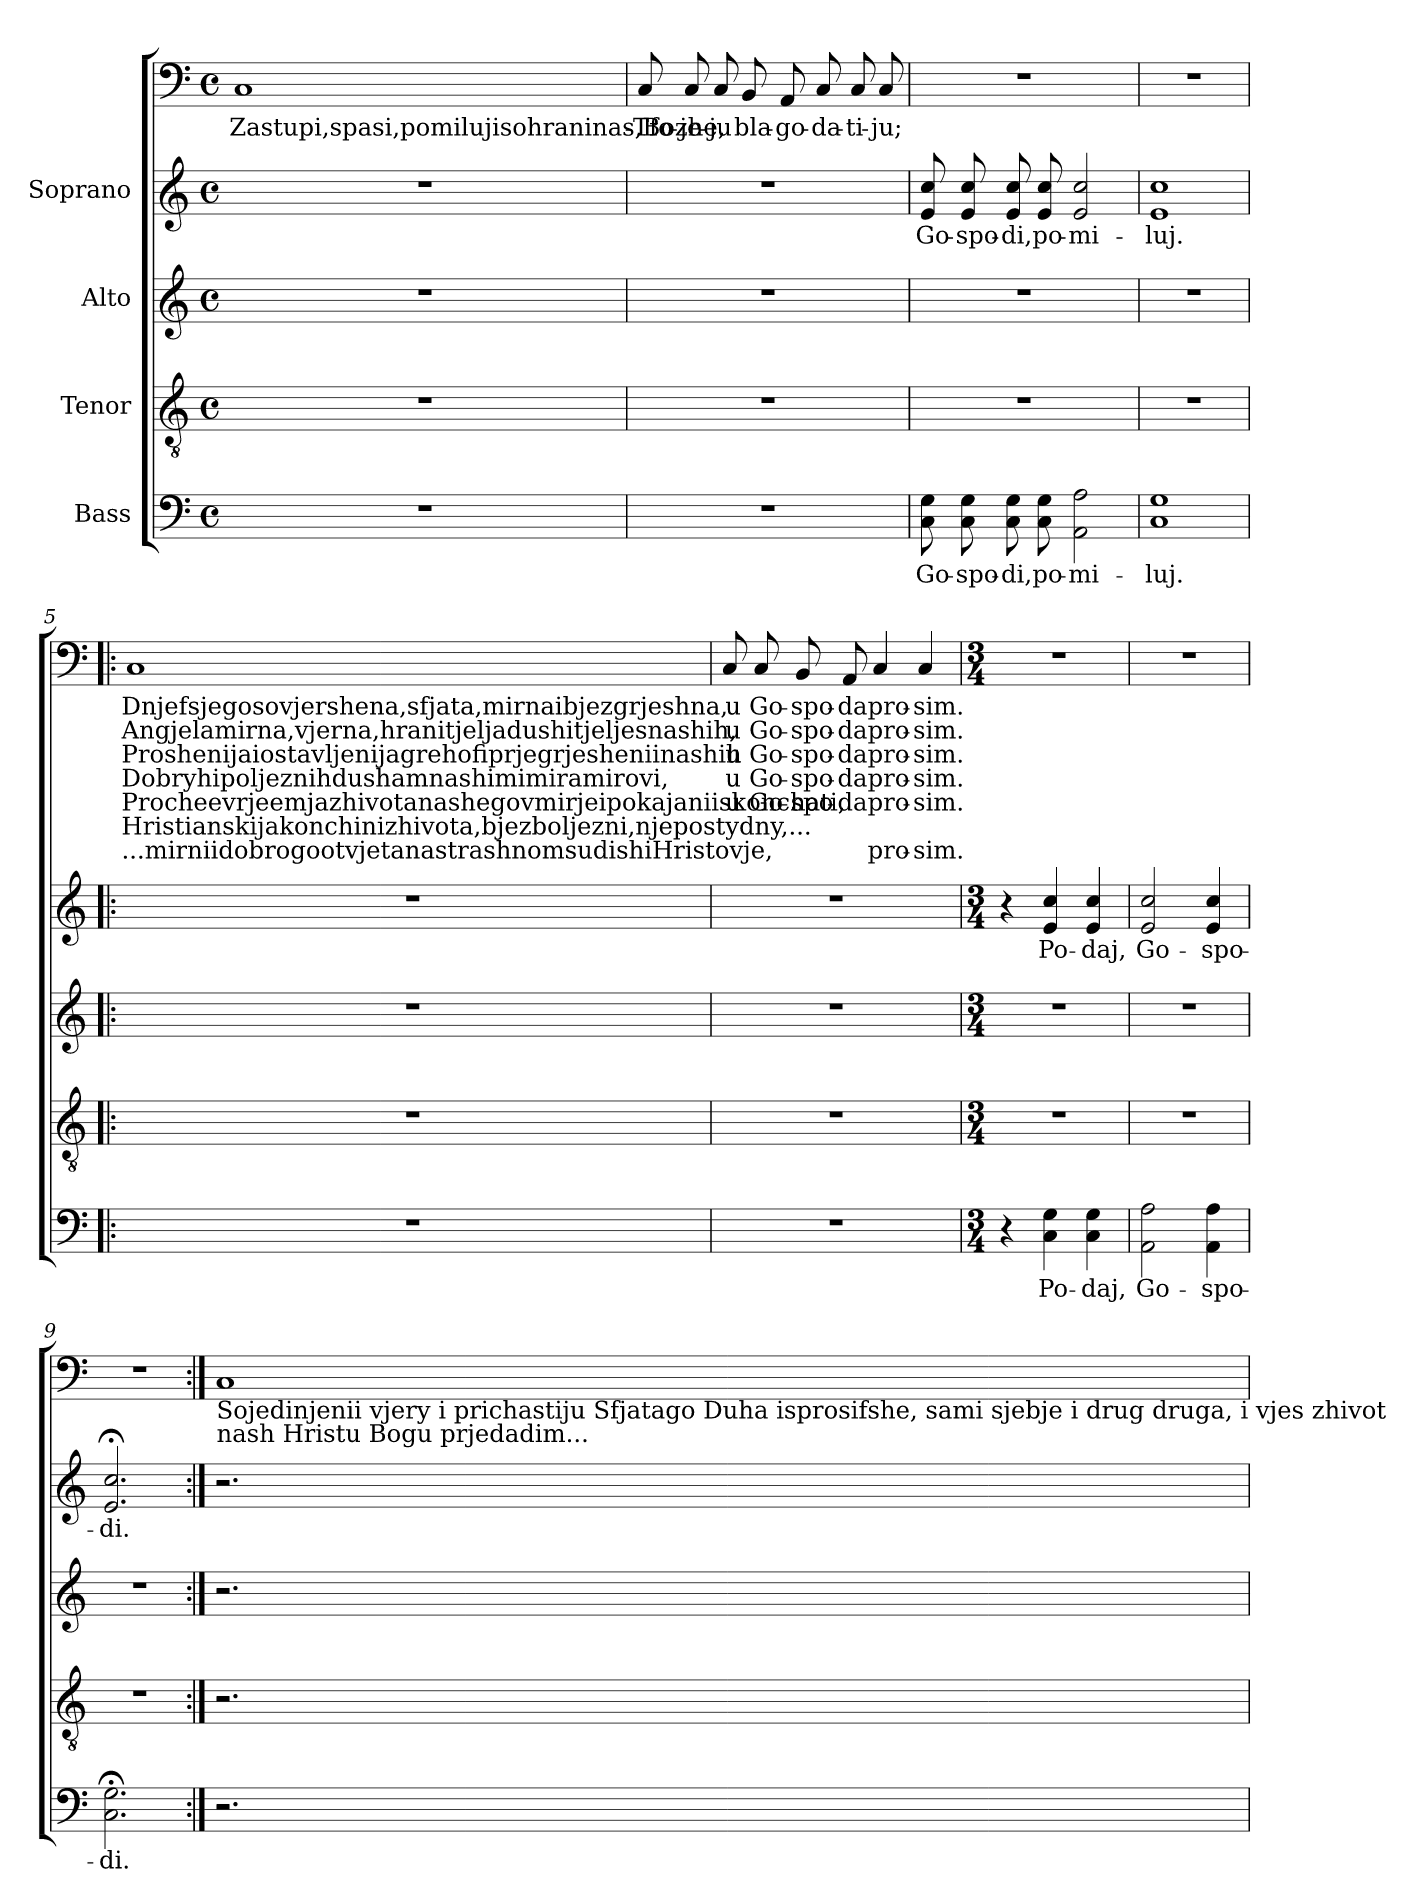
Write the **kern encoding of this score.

**kern	**text	**kern	**kern	**kern	**text	**kern	**text	**text	**text	**text	**text	**text	**text
*part5	*part5	*part4	*part3	*part2	*part2	*part1	*part1	*part1	*part1	*part1	*part1	*part1	*part1
*staff5	*staff5	*staff4	*staff3	*staff2	*staff2	*staff1	*staff1	*staff1	*staff1	*staff1	*staff1	*staff1	*staff1
*I"Bass	*	*I"Tenor	*I"Alto	*I"Soprano	*	*	*	*	*	*	*	*	*
*clefF4	*	*clefGv2	*clefG2	*clefG2	*	*clefF4	*	*	*	*	*	*	*
*k[]	*	*k[]	*k[]	*k[]	*	*k[]	*	*	*	*	*	*	*
*C:	*	*C:	*C:	*C:	*	*C:	*	*	*	*	*	*	*
*M4/4	*	*M4/4	*M4/4	*M4/4	*	*M4/4	*	*	*	*	*	*	*
*met(c)	*	*met(c)	*met(c)	*met(c)	*	*met(c)	*	*	*	*	*	*	*
=1	=1	=1	=1	=1	=1	=1	=1	=1	=1	=1	=1	=1	=1
1r	.	1r	1r	1r	.	1C	Zastupi,spasi,pomilujisohraninas,Bozhe,-	.	.	.	.	.	.
=2	=2	=2	=2	=2	=2	=2	=2	=2	=2	=2	=2	=2	=2
1r	.	1r	1r	1r	.	8C	-Tfo-	.	.	.	.	.	.
.	.	.	.	.	.	8C	-je-	.	.	.	.	.	.
.	.	.	.	.	.	8C	-ju	.	.	.	.	.	.
.	.	.	.	.	.	8BB	bla-	.	.	.	.	.	.
.	.	.	.	.	.	8AA	-go-	.	.	.	.	.	.
.	.	.	.	.	.	8C	-da-	.	.	.	.	.	.
.	.	.	.	.	.	8C	-ti-	.	.	.	.	.	.
.	.	.	.	.	.	8C	-ju;	.	.	.	.	.	.
!!LO:LB:g=z
=3	=3	=3	=3	=3	=3	=3	=3	=3	=3	=3	=3	=3	=3
8C\ 8G\	Go-	1r	1r	8e/ 8cc/	Go-	1r	.	.	.	.	.	.	.
8C\ 8G\	-spo-	.	.	8e/ 8cc/	-spo-	.	.	.	.	.	.	.	.
8C\ 8G\	-di,	.	.	8e/ 8cc/	-di,	.	.	.	.	.	.	.	.
8C\ 8G\	po-	.	.	8e/ 8cc/	po-	.	.	.	.	.	.	.	.
2AA\ 2A\	-mi-	.	.	2e/ 2cc/	-mi-	.	.	.	.	.	.	.	.
=4	=4	=4	=4	=4	=4	=4	=4	=4	=4	=4	=4	=4	=4
1C 1G	-luj.	1r	1r	1e 1cc	-luj.	1r	.	.	.	.	.	.	.
!!LO:LB:g=z
=5!|:	=5!|:	=5!|:	=5!|:	=5!|:	=5!|:	=5!|:	=5!|:	=5!|:	=5!|:	=5!|:	=5!|:	=5!|:	=5!|:
1r	.	1r	1r	1r	.	1C	Dnjefsjegosovjershena,sfjata,mirnaibjezgrjeshna,	Angjelamirna,vjerna,hranitjeljadushitjeljesnashih,	Proshenijaiostavljenijagrehofiprjegrjesheniinashih	Dobryhipoljeznihdushamnashimimiramirovi,	Procheevrjeemjazhivotanashegovmirjeipokajaniiskonchati,	Hristianskijakonchinizhivota,bjezboljezni,njepostydny,...	...mirniidobrogootvjetanastrashnomsudishiHristovje,
=6	=6	=6	=6	=6	=6	=6	=6	=6	=6	=6	=6	=6	=6
1r	.	1r	1r	1r	.	8C	u	u	u	u	u	.	.
.	.	.	.	.	.	8C	Go-	Go-	Go-	Go-	Go-	.	.
.	.	.	.	.	.	8BB	-spo-	-spo-	-spo-	-spo-	-spo-	.	.
.	.	.	.	.	.	8AA	-da	-da	-da	-da	-da	.	.
.	.	.	.	.	.	4C	pro-	pro-	pro-	pro-	pro-	.	pro-
.	.	.	.	.	.	4C	-sim.	-sim.	-sim.	-sim.	-sim.	.	-sim.
!!LO:LB:g=z
=7	=7	=7	=7	=7	=7	=7	=7	=7	=7	=7	=7	=7	=7
*M3/4	*	*M3/4	*M3/4	*M3/4	*	*M3/4	*	*	*	*	*	*	*
4r	.	2.r	2.r	4r	.	2.r	.	.	.	.	.	.	.
4C\ 4G\	Po-	.	.	4e/ 4cc/	Po-	.	.	.	.	.	.	.	.
4C\ 4G\	-daj,	.	.	4e/ 4cc/	-daj,	.	.	.	.	.	.	.	.
=8	=8	=8	=8	=8	=8	=8	=8	=8	=8	=8	=8	=8	=8
2AA\ 2A\	Go-	2.r	2.r	2e/ 2cc/	Go-	2.r	.	.	.	.	.	.	.
4AA\ 4A\	-spo-	.	.	4e/ 4cc/	-spo-	.	.	.	.	.	.	.	.
=9	=9	=9	=9	=9	=9	=9	=9	=9	=9	=9	=9	=9	=9
2.C\;< 2.G\;<	-di.	2.r	2.r	2.e/;< 2.cc/;<	-di.	2.r	.	.	.	.	.	.	.
!!LO:PB:g=z
=10:|!	=10:|!	=10:|!	=10:|!	=10:|!	=10:|!	=10:|!	=10:|!	=10:|!	=10:|!	=10:|!	=10:|!	=10:|!	=10:|!
!	!	!	!	!	!	!LO:TX:b:t=Sojedinjenii vjery i prichastiju Sfjatago Duha isprosifshe, sami sjebje i drug druga, i vjes zhivot\nnash Hristu Bogu prjedadim...	!	!	!	!	!	!	!
2.r	.	2.r	2.r	2.r	.	1C	.	.	.	.	.	.	.
4ryy	.	4ryy	4ryy	4ryy	.	.	.	.	.	.	.	.	.
=	=	=	=	=	=	=	=	=	=	=	=	=	=
*-	*-	*-	*-	*-	*-	*-	*-	*-	*-	*-	*-	*-	*-
